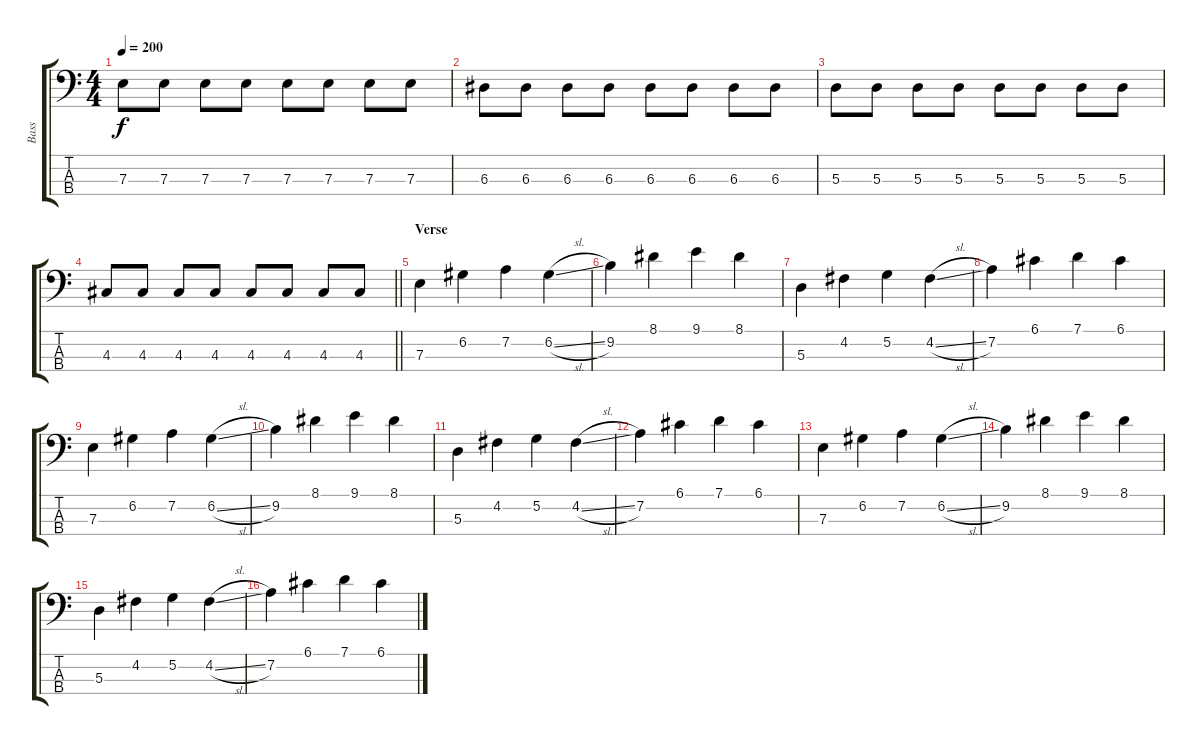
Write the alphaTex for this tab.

\track ("Bass" "Bass") {instrument electricbassfinger}
\staff {score tabs}
\tuning (G2 D2 A1 E1) {hide}
\ts (4 4)
\tempo 200
\clef f4
\ks c
7.3.8{dy f} 7.3.8 7.3.8 7.3.8 7.3.8 7.3.8 7.3.8 7.3.8 |
6.3.8 6.3.8 6.3.8 6.3.8 6.3.8 6.3.8 6.3.8 6.3.8 |
5.3.8 5.3.8 5.3.8 5.3.8 5.3.8 5.3.8 5.3.8 5.3.8 |
\barLineRight lightlight
4.3.8 4.3.8 4.3.8 4.3.8 4.3.8 4.3.8 4.3.8 4.3.8 |
\section ("" "Verse")
7.3.4 6.2.4 7.2.4 6.2{sl}.4 |
9.2.4 8.1.4 9.1.4 8.1.4 |
5.3.4 4.2.4 5.2.4 4.2{sl}.4 |
7.2.4 6.1.4 7.1.4 6.1.4 |
7.3.4 6.2.4 7.2.4 6.2{sl}.4 |
9.2.4 8.1.4 9.1.4 8.1.4 |
5.3.4 4.2.4 5.2.4 4.2{sl}.4 |
7.2.4 6.1.4 7.1.4 6.1.4 |
7.3.4 6.2.4 7.2.4 6.2{sl}.4 |
9.2.4 8.1.4 9.1.4 8.1.4 |
5.3.4 4.2.4 5.2.4 4.2{sl}.4 |
7.2.4 6.1.4 7.1.4 6.1.4
